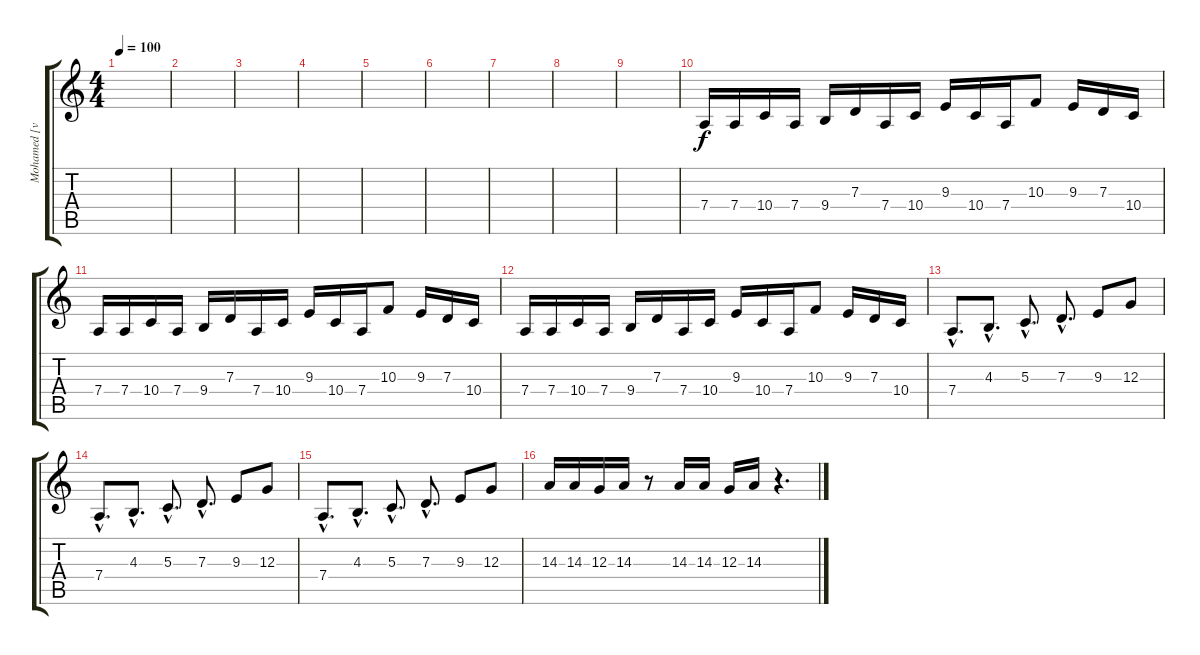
\track ("Mohamed [violin]" "Mohamed [v") {instrument violin}
\staff {score tabs}
\tuning (E4 B3 G3 D3 A2 E2) {hide}
\ts (4 4)
\tempo 100
\clef g2
\ks c
|
|
|
|
|
|
|
|
|
7.4.16 7.4.16 10.4.16 7.4.16 9.4.16 7.3.16 7.4.16 10.4.16 9.3.16 10.4.16 7.4.16 10.3.8 9.3.16 7.3.16 10.4.16 |
7.4.16 7.4.16 10.4.16 7.4.16 9.4.16 7.3.16 7.4.16 10.4.16 9.3.16 10.4.16 7.4.16 10.3.8 9.3.16 7.3.16 10.4.16 |
7.4.16 7.4.16 10.4.16 7.4.16 9.4.16 7.3.16 7.4.16 10.4.16 9.3.16 10.4.16 7.4.16 10.3.8 9.3.16 7.3.16 10.4.16 |
7.4{hac}.8{d} 4.3{hac}.8{d} 5.3{hac}.8{d} 7.3{hac}.8{d} 9.3.8 12.3.8 |
7.4{hac}.8{d} 4.3{hac}.8{d} 5.3{hac}.8{d} 7.3{hac}.8{d} 9.3.8 12.3.8 |
7.4{hac}.8{d} 4.3{hac}.8{d} 5.3{hac}.8{d} 7.3{hac}.8{d} 9.3.8 12.3.8 |
14.3.16 14.3.16 12.3.16 14.3.16 r.8 14.3.16 14.3.16 12.3.16 14.3.16 r.4{d}
